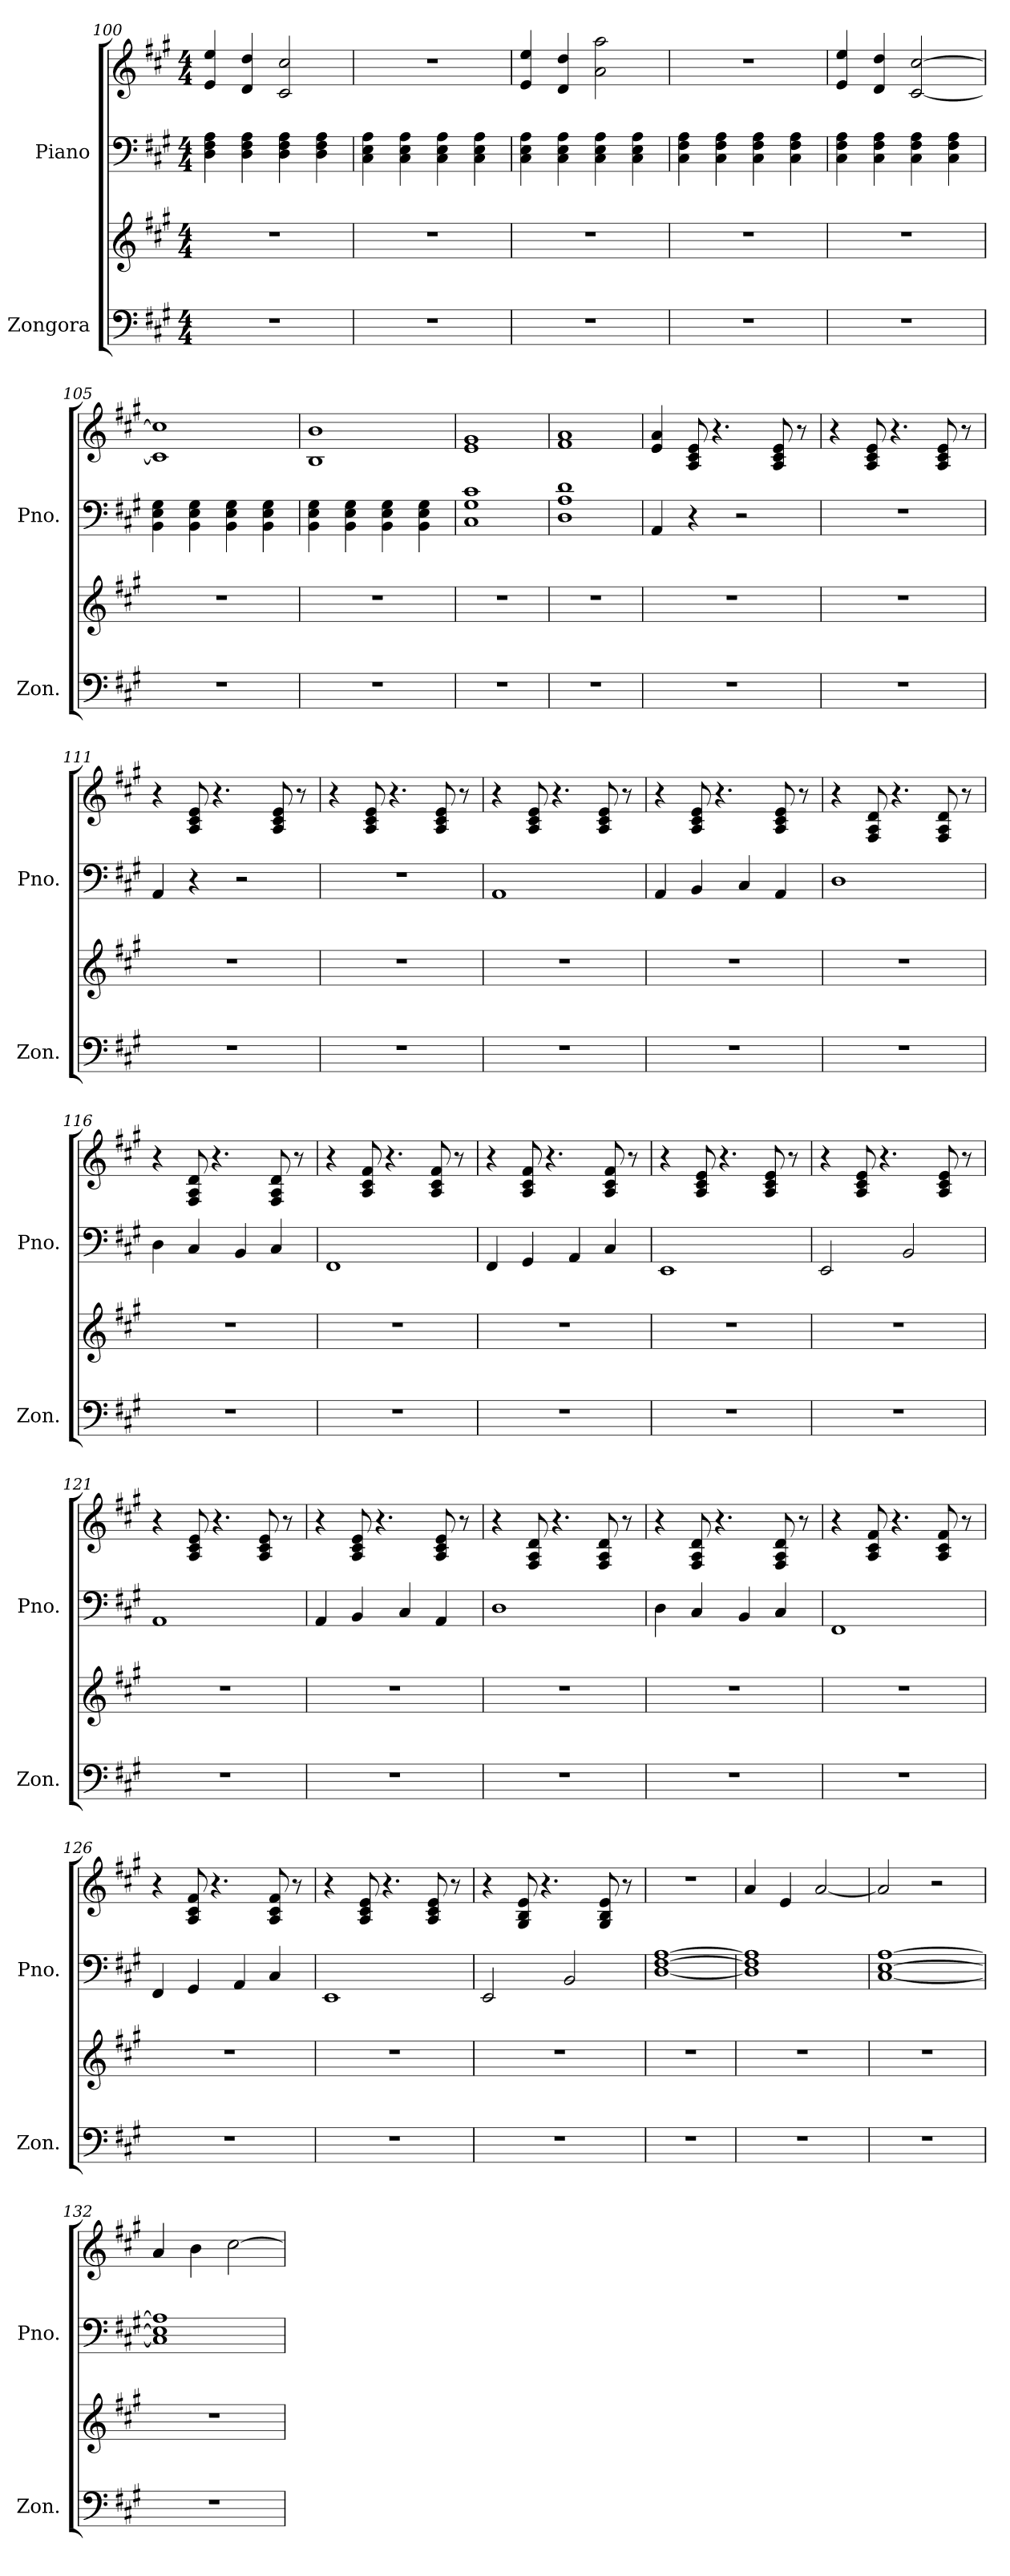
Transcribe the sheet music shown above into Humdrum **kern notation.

**kern	**kern	**kern	**kern
*part2	*part2	*part1	*part1
*staff4	*staff3	*staff2	*staff1
*I"Zongora	*	*I"Piano	*
*I'Zon.	*	*I'Pno.	*
*clefF4	*clefG2	*clefF4	*clefG2
*k[f#c#g#]	*k[f#c#g#]	*k[f#c#g#]	*k[f#c#g#]
*M4/4	*M4/4	*M4/4	*M4/4
=100	=100	=100	=100
1r	1r	4D\ 4F#\ 4A\	4e/ 4ee/
.	.	4D\ 4F#\ 4A\	4d/ 4dd/
.	.	4D\ 4F#\ 4A\	2c#/ 2cc#/
.	.	4D\ 4F#\ 4A\	.
=101	=101	=101	=101
1r	1r	4C#\ 4E\ 4A\	1r
.	.	4C#\ 4E\ 4A\	.
.	.	4C#\ 4E\ 4A\	.
.	.	4C#\ 4E\ 4A\	.
=102	=102	=102	=102
1r	1r	4C#\ 4E\ 4A\	4e/ 4ee/
.	.	4C#\ 4E\ 4A\	4d/ 4dd/
.	.	4C#\ 4E\ 4A\	2a\ 2aa\
.	.	4C#\ 4E\ 4A\	.
=103	=103	=103	=103
1r	1r	4C#\ 4F#\ 4A\	1r
.	.	4C#\ 4F#\ 4A\	.
.	.	4C#\ 4F#\ 4A\	.
.	.	4C#\ 4F#\ 4A\	.
=104	=104	=104	=104
1r	1r	4C#\ 4F#\ 4A\	4e/ 4ee/
.	.	4C#\ 4F#\ 4A\	4d/ 4dd/
.	.	4C#\ 4F#\ 4A\	[2c#/ [2cc#/
.	.	4C#\ 4F#\ 4A\	.
=105	=105	=105	=105
1r	1r	4BB\ 4E\ 4G#\	1c#] 1cc#]
.	.	4BB\ 4E\ 4G#\	.
.	.	4BB\ 4E\ 4G#\	.
.	.	4BB\ 4E\ 4G#\	.
!!LO:LB:g=z
=106	=106	=106	=106
1r	1r	4BB\ 4E\ 4G#\	1B 1b
.	.	4BB\ 4E\ 4G#\	.
.	.	4BB\ 4E\ 4G#\	.
.	.	4BB\ 4E\ 4G#\	.
=107	=107	=107	=107
1r	1r	1C# 1G# 1c#	1e 1g#
=108	=108	=108	=108
1r	1r	1D 1A 1d	1f# 1a
=109	=109	=109	=109
1r	1r	4AA/	4e/ 4a/
.	.	4r	8A/ 8c#/ 8e/
.	.	.	4.r
.	.	2r	.
.	.	.	8A/ 8c#/ 8e/
.	.	.	8r
=110	=110	=110	=110
1r	1r	1r	4r
.	.	.	8A/ 8c#/ 8e/
.	.	.	4.r
.	.	.	8A/ 8c#/ 8e/
.	.	.	8r
=111	=111	=111	=111
1r	1r	4AA/	4r
.	.	4r	8A/ 8c#/ 8e/
.	.	.	4.r
.	.	2r	.
.	.	.	8A/ 8c#/ 8e/
.	.	.	8r
=112	=112	=112	=112
1r	1r	1r	4r
.	.	.	8A/ 8c#/ 8e/
.	.	.	4.r
.	.	.	8A/ 8c#/ 8e/
.	.	.	8r
!!LO:PB:g=z
=113	=113	=113	=113
1r	1r	1AA	4r
.	.	.	8A/ 8c#/ 8e/
.	.	.	4.r
.	.	.	8A/ 8c#/ 8e/
.	.	.	8r
=114	=114	=114	=114
1r	1r	4AA/	4r
.	.	4BB/	8A/ 8c#/ 8e/
.	.	.	4.r
.	.	4C#/	.
.	.	4AA/	8A/ 8c#/ 8e/
.	.	.	8r
=115	=115	=115	=115
1r	1r	1D	4r
.	.	.	8F#/ 8A/ 8d/
.	.	.	4.r
.	.	.	8F#/ 8A/ 8d/
.	.	.	8r
=116	=116	=116	=116
1r	1r	4D\	4r
.	.	4C#/	8F#/ 8A/ 8d/
.	.	.	4.r
.	.	4BB/	.
.	.	4C#/	8F#/ 8A/ 8d/
.	.	.	8r
=117	=117	=117	=117
1r	1r	1FF#	4r
.	.	.	8A/ 8c#/ 8f#/
.	.	.	4.r
.	.	.	8A/ 8c#/ 8f#/
.	.	.	8r
!!LO:LB:g=z
=118	=118	=118	=118
1r	1r	4FF#/	4r
.	.	4GG#/	8A/ 8c#/ 8f#/
.	.	.	4.r
.	.	4AA/	.
.	.	4C#/	8A/ 8c#/ 8f#/
.	.	.	8r
=119	=119	=119	=119
1r	1r	1EE	4r
.	.	.	8A/ 8c#/ 8e/
.	.	.	4.r
.	.	.	8A/ 8c#/ 8e/
.	.	.	8r
=120	=120	=120	=120
1r	1r	2EE/	4r
.	.	.	8A/ 8c#/ 8e/
.	.	.	4.r
.	.	2BB/	.
.	.	.	8A/ 8c#/ 8e/
.	.	.	8r
=121	=121	=121	=121
1r	1r	1AA	4r
.	.	.	8A/ 8c#/ 8e/
.	.	.	4.r
.	.	.	8A/ 8c#/ 8e/
.	.	.	8r
=122	=122	=122	=122
1r	1r	4AA/	4r
.	.	4BB/	8A/ 8c#/ 8e/
.	.	.	4.r
.	.	4C#/	.
.	.	4AA/	8A/ 8c#/ 8e/
.	.	.	8r
=123	=123	=123	=123
1r	1r	1D	4r
.	.	.	8F#/ 8A/ 8d/
.	.	.	4.r
.	.	.	8F#/ 8A/ 8d/
.	.	.	8r
!!LO:LB:g=z
=124	=124	=124	=124
1r	1r	4D\	4r
.	.	4C#/	8F#/ 8A/ 8d/
.	.	.	4.r
.	.	4BB/	.
.	.	4C#/	8F#/ 8A/ 8d/
.	.	.	8r
=125	=125	=125	=125
1r	1r	1FF#	4r
.	.	.	8A/ 8c#/ 8f#/
.	.	.	4.r
.	.	.	8A/ 8c#/ 8f#/
.	.	.	8r
=126	=126	=126	=126
1r	1r	4FF#/	4r
.	.	4GG#/	8A/ 8c#/ 8f#/
.	.	.	4.r
.	.	4AA/	.
.	.	4C#/	8A/ 8c#/ 8f#/
.	.	.	8r
=127	=127	=127	=127
1r	1r	1EE	4r
.	.	.	8A/ 8c#/ 8e/
.	.	.	4.r
.	.	.	8A/ 8c#/ 8e/
.	.	.	8r
=128	=128	=128	=128
1r	1r	2EE/	4r
.	.	.	8G#/ 8B/ 8e/
.	.	.	4.r
.	.	2BB/	.
.	.	.	8G#/ 8B/ 8e/
.	.	.	8r
=129	=129	=129	=129
1r	1r	[1D [1F# [1A	1r
=130	=130	=130	=130
1r	1r	1D] 1F#] 1A]	4a/
.	.	.	4e/
.	.	.	[2a/
!!LO:LB:g=z
=131	=131	=131	=131
1r	1r	[1C# [1E [1A	2a/]
.	.	.	2r
=132	=132	=132	=132
1r	1r	1C#] 1E] 1A]	4a/
.	.	.	4b\
.	.	.	[2cc#\
=	=	=	=
*-	*-	*-	*-
